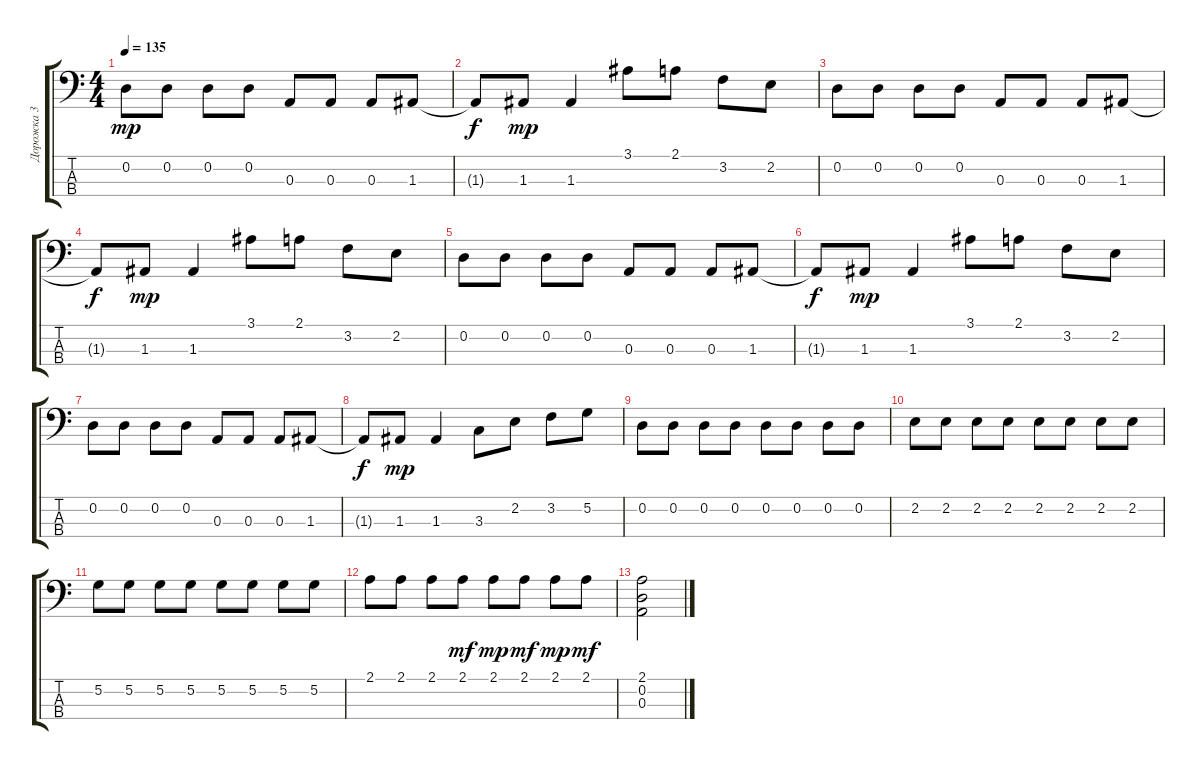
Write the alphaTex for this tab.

\track ("Дорожка 3" "Дорожка 3") {instrument electricbassfinger}
\staff {score tabs}
\tuning (G2 D2 A1 E1) {hide}
\ts (4 4)
\tempo 135
\clef f4
\ks c
0.2.8{dy mp} 0.2.8 0.2.8 0.2.8 0.3.8 0.3.8 0.3.8 1.3.8 |
1.3{t}.8{dy f} 1.3.8{dy mp} 1.3.4 3.1.8 2.1.8 3.2.8 2.2.8 |
0.2.8 0.2.8 0.2.8 0.2.8 0.3.8 0.3.8 0.3.8 1.3.8 |
1.3{t}.8{dy f} 1.3.8{dy mp} 1.3.4 3.1.8 2.1.8 3.2.8 2.2.8 |
0.2.8 0.2.8 0.2.8 0.2.8 0.3.8 0.3.8 0.3.8 1.3.8 |
1.3{t}.8{dy f} 1.3.8{dy mp} 1.3.4 3.1.8 2.1.8 3.2.8 2.2.8 |
0.2.8 0.2.8 0.2.8 0.2.8 0.3.8 0.3.8 0.3.8 1.3.8 |
1.3{t}.8{dy f} 1.3.8{dy mp} 1.3.4 3.3.8 2.2.8 3.2.8 5.2.8 |
0.2.8 0.2.8 0.2.8 0.2.8 0.2.8 0.2.8 0.2.8 0.2.8 |
2.2.8 2.2.8 2.2.8 2.2.8 2.2.8 2.2.8 2.2.8 2.2.8 |
5.2.8 5.2.8 5.2.8 5.2.8 5.2.8 5.2.8 5.2.8 5.2.8 |
2.1.8 2.1.8 2.1.8 2.1.8{dy mf} 2.1.8{dy mp} 2.1.8{dy mf} 2.1.8{dy mp} 2.1.8{dy mf} |
(2.1 0.2 0.3).2
